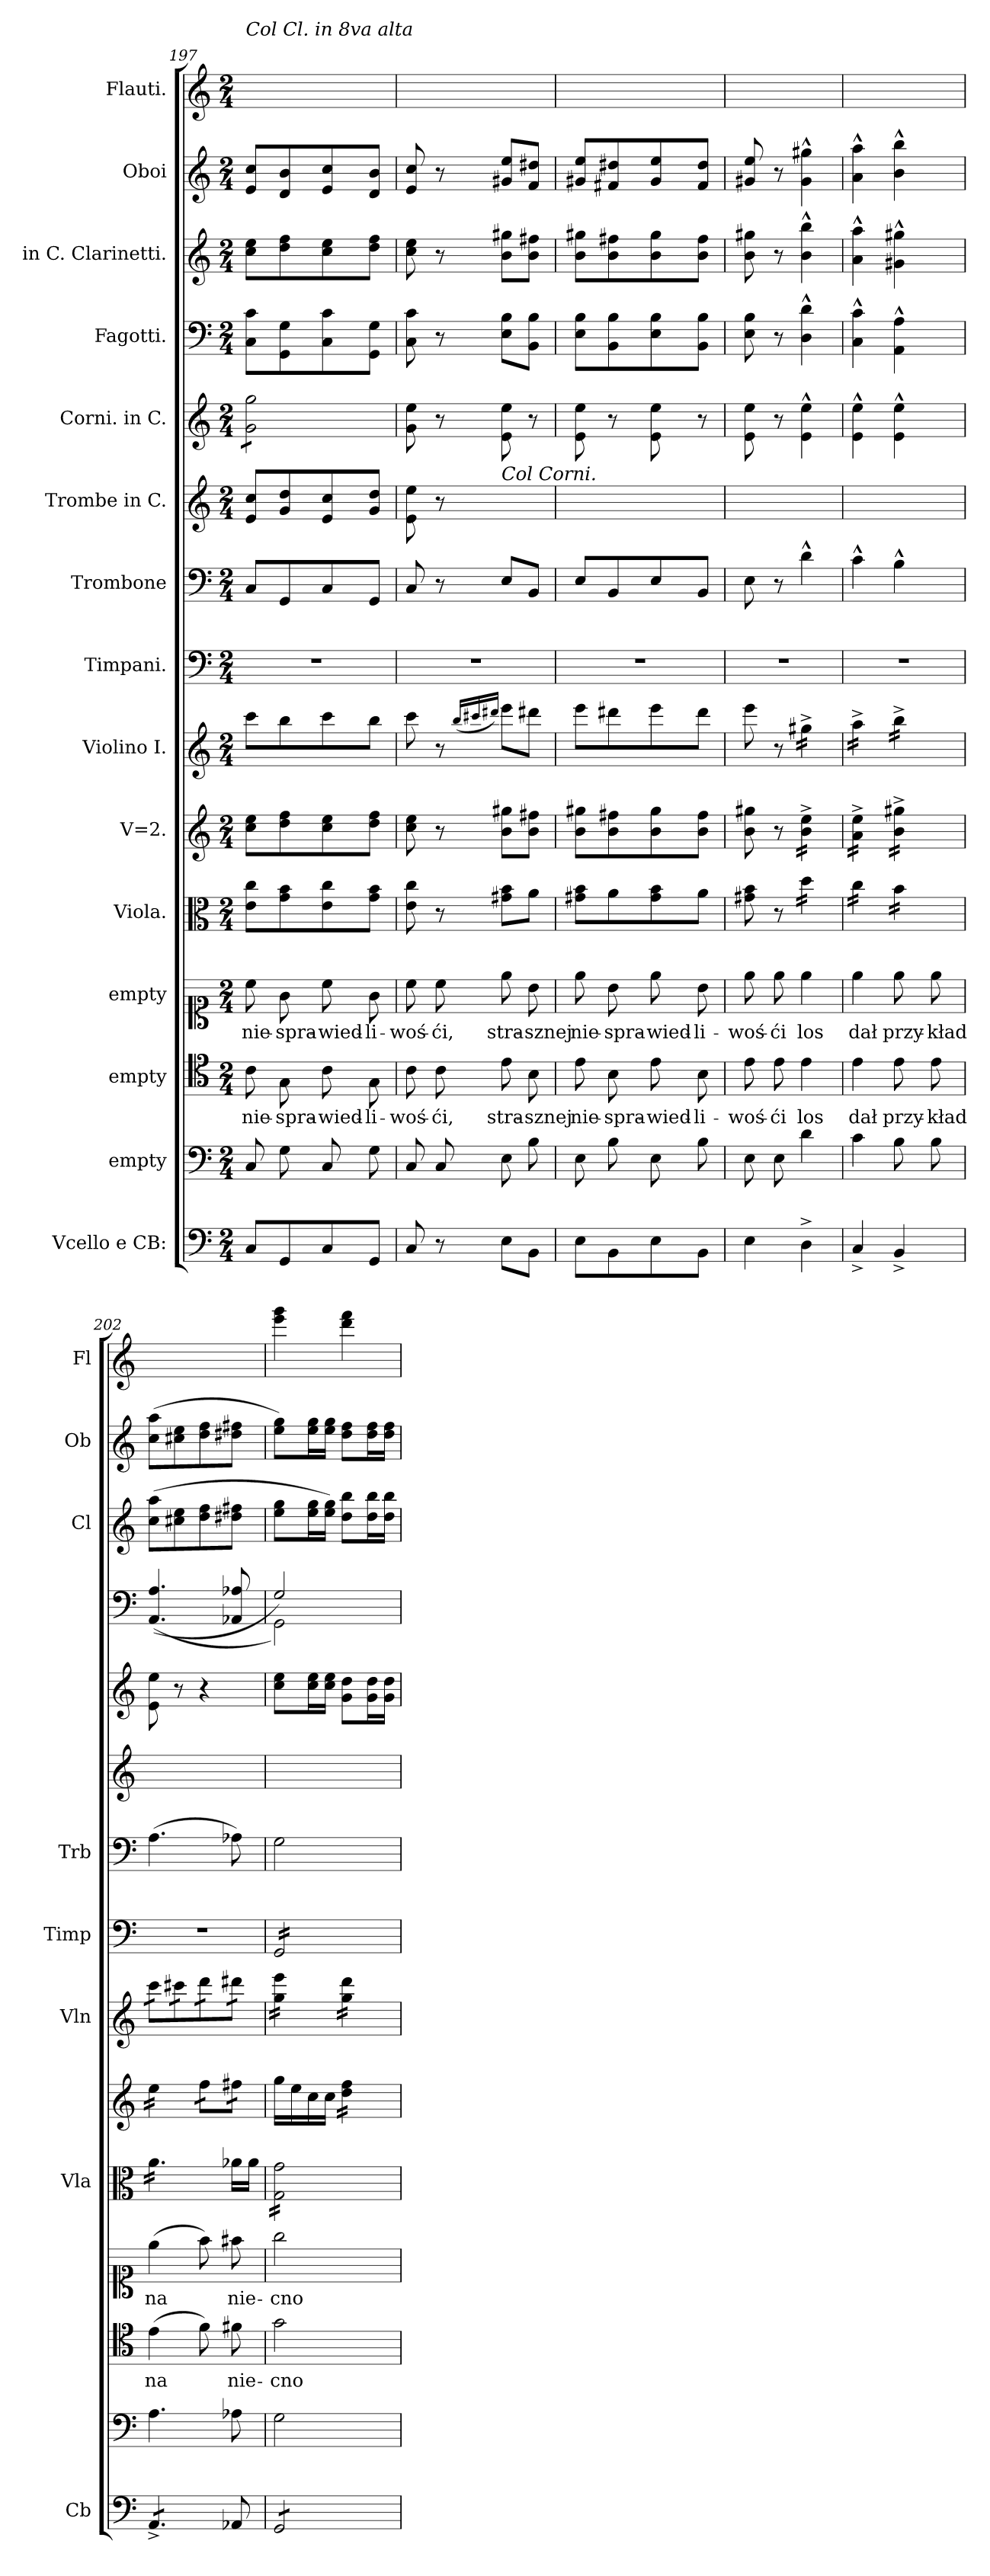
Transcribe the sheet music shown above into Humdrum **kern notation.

**kern	**kern	**kern	**text	**kern	**text	**kern	**kern	**kern	**kern	**kern	**kern	**kern	**kern	**kern	**kern	**kern
*part15	*part14	*part13	*part13	*part12	*part12	*part11	*part10	*part9	*part8	*part7	*part6	*part5	*part4	*part3	*part2	*part1
*staff15	*staff14	*staff13	*staff13	*staff12	*staff12	*staff11	*staff10	*staff9	*staff8	*staff7	*staff6	*staff5	*staff4	*staff3	*staff2	*staff1
*I"Vcello e CB:	*I"empty	*I"empty	*	*I"empty	*	*I"Viola.	*I"V=2.	*I"Violino I.	*I"Timpani.	*I"Trombone	*I"Trombe in C.	*I"Corni. in C.	*I"Fagotti.	*I"in C. Clarinetti.	*I"Oboi	*I"Flauti.
*I'Cb	*	*	*	*	*	*I'Vla	*	*I'Vln	*I'Timp	*I'Trb	*	*	*	*I'Cl	*I'Ob	*I'Fl
*clefF4	*clefF4	*clefC4	*	*clefC1	*	*clefC3	*clefG2	*clefG2	*clefF4	*clefF4	*clefG2	*clefG2	*clefF4	*clefG2	*clefG2	*clefG2
*k[]	*k[]	*k[]	*	*k[]	*	*k[]	*k[]	*k[]	*k[]	*k[]	*k[]	*k[]	*k[]	*k[]	*k[]	*k[]
*M2/4	*M2/4	*M2/4	*	*M2/4	*	*M2/4	*M2/4	*M2/4	*M2/4	*M2/4	*M2/4	*M2/4	*M2/4	*M2/4	*M2/4	*M2/4
=197	=197	=197	=197	=197	=197	=197	=197	=197	=197	=197	=197	=197	=197	=197	=197	=197
!	!	!	!	!	!	!	!	!	!	!	!	!	!	!	!	!LO:TX:a:i:t=Col Cl. in 8va alta
!	!	!	!LO:LY:i	!	!	!	!	!	!	!	!	!	!	!	!	!
*	*	*	*	*	*	*	*	*	*	*	*	*tremolo	*	*	*	*
8C/L	8C/	8c\	nie-	8cc\	nie-	8e\ 8cc\L	8cc\ 8ee\L	8ccc\L	2r	8C/L	8e/ 8cc/L	8g\ 8gg\L	8C\ 8c\L	8cc\ 8ee\L	8e/ 8cc/L	8cccyy\ 8eeeyy\L
!	!	!	!LO:LY:i	!	!	!	!	!	!	!	!	!	!	!	!	!
8GG/	8G\	8G\	-spra-	8g\	-spra-	8g\ 8b\	8dd\ 8ff\	8bb\	.	8GG/	8g/ 8dd/	8g\ 8gg\	8GG\ 8G\	8dd\ 8ff\	8d/ 8b/	8dddyy\ 8fffyy\
!	!	!	!LO:LY:i	!	!	!	!	!	!	!	!	!	!	!	!	!
8C/	8C/	8c\	-wied-	8cc\	-wied-	8e\ 8cc\	8cc\ 8ee\	8ccc\	.	8C/	8e/ 8cc/	8g\ 8gg\	8C\ 8c\	8cc\ 8ee\	8e/ 8cc/	8cccyy\ 8eeeyy\
!	!	!	!LO:LY:i	!	!	!	!	!	!	!	!	!	!	!	!	!
8GG/J	8G\	8G\	-li-	8g\	-li-	8g\ 8b\J	8dd\ 8ff\J	8bb\J	.	8GG/J	8g/ 8dd/J	8g\ 8gg\J	8GG\ 8G\J	8dd\ 8ff\J	8d/ 8b/J	8dddyy\ 8fffyy\J
*	*	*	*	*	*	*	*	*	*	*	*	*Xtremolo	*	*	*	*
=198	=198	=198	=198	=198	=198	=198	=198	=198	=198	=198	=198	=198	=198	=198	=198	=198
!	!	!	!LO:LY:i	!	!	!	!	!	!	!	!	!	!	!	!	!
8C/	8C/	8c\	-woś-	8cc\	-woś-	8e\ 8cc\	8cc\ 8ee\	8ccc\	2r	8C/	8e\ 8ee\	8g\ 8ee\	8C\ 8c\	8cc\ 8ee\	8e/ 8cc/	8cccyy\ 8eeeyy\
!	!	!	!LO:LY:i	!	!	!	!	!	!	!	!	!	!	!	!	!
8r	8C/	8c\	-ći,	8cc\	-ći,	8r	8r	8r	.	8r	8r	8r	8r	8r	8r	8ryy
.	.	.	.	.	.	.	.	(16qqbb/LL	.	.	.	.	.	.	.	.
.	.	.	.	.	.	.	.	16qqccc#X/	.	.	.	.	.	.	.	.
.	.	.	.	.	.	.	.	16qqddd#X/JJ)	.	.	.	.	.	.	.	.
!	!	!	!	!	!	!	!	!	!	!	!LO:TX:a:i:t=Col Corni.	!	!	!	!	!
!	!	!	!LO:LY:i	!	!	!	!	!	!	!	!	!	!	!	!	!
8E\L	8E\	8e\	stra-	8ee\	stra-	8g#X\ 8b\L	8b\ 8gg#X\L	8eee\L	.	8E/L	8eyy\ 8eeyy\	8e\ 8ee\	8E\ 8B\L	8b\ 8gg#X\L	8g#X/ 8ee/L	8bbyy\ 8ggg#Xyy\L
!	!	!	!LO:LY:i	!	!	!	!	!	!	!	!	!	!	!	!	!
8BB\J	8B\	8B\	-sznej	8b\	-sznej	8a\J	8b\ 8ff#X\J	8ddd#X\J	.	8BB/J	8ryy	8r	8BB\ 8B\J	8b\ 8ff#X\J	8f/ 8dd#X/J	8bbyy\ 8fff#Xyy\J
=199	=199	=199	=199	=199	=199	=199	=199	=199	=199	=199	=199	=199	=199	=199	=199	=199
!	!	!	!LO:LY:i	!	!	!	!	!	!	!	!	!	!	!	!	!
8E\L	8E\	8e\	nie-	8ee\	nie-	8g#X\ 8b\L	8b\ 8gg#X\L	8eee\L	2r	8E/L	8eyy\ 8eeyy\	8e\ 8ee\	8E\ 8B\L	8b\ 8gg#X\L	8g#X/ 8ee/L	8bbyy\ 8ggg#Xyy\L
!	!	!	!LO:LY:i	!	!	!	!	!	!	!	!	!	!	!	!	!
8BB\	8B\	8B\	-spra-	8b\	-spra-	8a\	8b\ 8ff#X\	8ddd#X\	.	8BB/	8ryy	8r	8BB\ 8B\	8b\ 8ff#X\	8f#X/ 8dd#X/	8bbyy\ 8fff#Xyy\
!	!	!	!LO:LY:i	!	!	!	!	!	!	!	!	!	!	!	!	!
8E\	8E\	8e\	-wied-	8ee\	-wied-	8g#\ 8b\	8b\ 8gg#\	8eee\	.	8E/	8eyy\ 8eeyy\	8e\ 8ee\	8E\ 8B\	8b\ 8gg#\	8g#/ 8ee/	8bbyy\ 8ggg#yy\
!	!	!	!LO:LY:i	!	!	!	!	!	!	!	!	!	!	!	!	!
8BB\J	8B\	8B\	-li-	8b\	-li-	8a\J	8b\ 8ff#\J	8ddd#\J	.	8BB/J	8ryy	8r	8BB\ 8B\J	8b\ 8ff#\J	8f#/ 8dd#/J	8bbyy\ 8fff#yy\J
=200	=200	=200	=200	=200	=200	=200	=200	=200	=200	=200	=200	=200	=200	=200	=200	=200
!	!	!	!LO:LY:i	!	!	!	!	!	!	!	!	!	!	!	!	!
4E\	8E\	8e\	-woś-	8ee\	-woś-	8g#X\ 8b\	8b\ 8gg#X\	8eee\	2r	8E\	8eyy\ 8eeyy\	8e\ 8ee\	8E\ 8B\	8b\ 8gg#X\	8g#X/ 8ee/	8bbyy\ 8ggg#Xyy\
!	!	!	!LO:LY:i	!	!	!	!	!	!	!	!	!	!	!	!	!
.	8E\	8e\	-ći	8ee\	-ći	8r	8r	8r	.	8r	8ryy	8r	8r	8r	8r	8ryy
!	!	!	!LO:LY:i	!	!	!	!	!	!	!	!	!	!	!	!	!
*	*	*	*	*	*	*tremolo	*	*	*	*	*	*	*	*	*	*
*	*	*	*	*	*	*	*tremolo	*	*	*	*	*	*	*	*	*
*	*	*	*	*	*	*	*	*tremolo	*	*	*	*	*	*	*	*
4D^\	4d\	4e\	los	4ee\	los	16dd\LL	16b^\ 16ee^\LL	16gg#X^\LL	.	4d^^\	4eyy^^\ 4eeyy^^\	4e^^\ 4ee^^\	4D^^\ 4d^^\	4b^^\ 4bb^^\	4g#^^\ 4gg#X^^\	4bbyy^^\ 4bbbyy^^\
.	.	.	.	.	.	16dd\	16b^\ 16ee^\	16gg#X^\	.	.	.	.	.	.	.	.
.	.	.	.	.	.	16dd\	16b^\ 16ee^\	16gg#X^\	.	.	.	.	.	.	.	.
.	.	.	.	.	.	16dd\JJ	16b^\ 16ee^\JJ	16gg#X^\JJ	.	.	.	.	.	.	.	.
=201	=201	=201	=201	=201	=201	=201	=201	=201	=201	=201	=201	=201	=201	=201	=201	=201
!	!	!	!LO:LY:i	!	!	!	!	!	!	!	!	!	!	!	!	!
4C^/	4c\	4e\	dał	4ee\	dał	16cc\LL	16a^\ 16ee^\LL	16aa^\LL	2r	4c^^\	4eyy^^\ 4eeyy^^\	4e^^\ 4ee^^\	4C^^\ 4c^^\	4a^^\ 4aa^^\	4a^^\ 4aa^^\	4aayy^^\ 4aaayy^^\
.	.	.	.	.	.	16cc\	16a^\ 16ee^\	16aa^\	.	.	.	.	.	.	.	.
.	.	.	.	.	.	16cc\	16a^\ 16ee^\	16aa^\	.	.	.	.	.	.	.	.
.	.	.	.	.	.	16cc\JJ	16a^\ 16ee^\JJ	16aa^\JJ	.	.	.	.	.	.	.	.
!	!	!	!LO:LY:i	!	!	!	!	!	!	!	!	!	!	!	!	!
4BB^/	8B\	8e\	przy-	8ee\	przy-	16b\LL	16b^\ 16gg#X^\LL	16bb^\LL	.	4B^^\	4eyy^^\ 4eeyy^^\	4e^^\ 4ee^^\	4AA^^\ 4A^^\	4g#X^^\ 4gg#X^^\	4b^^\ 4bb^^\	4gg#Xyy^^\ 4ggg#Xyy^^\
.	.	.	.	.	.	16b\	16b^\ 16gg#X^\	16bb^\	.	.	.	.	.	.	.	.
!	!	!	!LO:LY:i	!	!	!	!	!	!	!	!	!	!	!	!	!
.	8B\	8e\	-kład	8ee\	-kład	16b\	16b^\ 16gg#X^\	16bb^\	.	.	.	.	.	.	.	.
.	.	.	.	.	.	16b\JJ	16b^\ 16gg#X^\JJ	16bb^\JJ	.	.	.	.	.	.	.	.
=202	=202	=202	=202	=202	=202	=202	=202	=202	=202	=202	=202	=202	=202	=202	=202	=202
!	!	!	!LO:LY:i	!	!	!	!	!	!	!	!	!	!	!	!	!
*tremolo	*	*	*	*	*	*	*	*	*	*	*	*	*	*	*	*
8AA^/L	4.A\	(4e\	na	(4ee\	na	16a\LL	16ee\LL	16ccc\LL	2r	(4.A\	8eyy\ 8eeyy\	8e\ 8ee\	(>(4.AA/ 4.A/	(8cc\ 8aa\L	(8cc\ 8aa\L	8cccyy\ 8aaayy\L
.	.	.	.	.	.	16a\	16ee\	16ccc\	.	.	.	.	.	.	.	.
8AA^/	.	.	.	.	.	16a\	16ee\	16ccc#X\	.	.	8ryy	8r	.	8cc#X\ 8ee\	8cc#X\ 8ee\	8ccc#Xyy\ 8eeeyy\
.	.	.	.	.	.	16a\	16ee\JJ	16ccc#X\	.	.	.	.	.	.	.	.
8AA^/J	.	8f\)	.	8ff\)	.	16a\	16ff\LL	16ddd\	.	.	4ryy	4r	.	8dd\ 8ff\	8dd\ 8ff\	8dddyy\ 8fffyy\
*Xtremolo	*	*	*	*	*	*	*	*	*	*	*	*	*	*	*	*
.	.	.	.	.	.	16a\JJ	16ff\	16ddd\	.	.	.	.	.	.	.	.
*	*	*	*	*	*	*Xtremolo	*	*	*	*	*	*	*	*	*	*
!	!	!	!LO:LY:i	!	!	!	!	!	!	!	!	!	!	!	!	!
8AA-X/	8A-X\	8f#X\	nie-	8ff#X\	nie-	16a-X\LL	16ff#X\	16ddd#X\	.	8A-X\)	.	.	8AA-X/ 8A-X/	8dd#X\ 8ff#X\J	8dd#X\ 8ff#X\J	8ddd#Xyy\ 8fff#Xyy\J
.	.	.	.	.	.	16a-\JJ	16ff#X\JJ	16ddd#X\JJ	.	.	.	.	.	.	.	.
*	*	*	*	*	*	*	*Xtremolo	*	*	*	*	*	*	*	*	*
=203	=203	=203	=203	=203	=203	=203	=203	=203	=203	=203	=203	=203	=203	=203	=203	=203
!	!	!	!LO:LY:i	!	!	!	!	!	!	!	!	!	!	!	!	!
*	*	*	*	*	*	*	*	*	*	*	*	*	*^	*	*	*
*tremolo	*	*	*	*	*	*	*	*	*	*	*	*	*	*	*	*	*
*	*	*	*	*	*	*tremolo	*	*	*	*	*	*	*	*	*	*	*
*	*	*	*	*	*	*	*	*	*tremolo	*	*	*	*	*	*	*	*
8GG/L	2G\	2g\	-cno	2gg\	-cno-	16G\ 16g\LL	16gg\LL	16gg\ 16eee\LL	16GG/LL	2G\	8ccyy\ 8eeyy\L	8cc\ 8ee\L	2G/)	2GG\)	8ee\ 8gg\L	8ee\ 8gg\L)	4eee\ 4ggg\
.	.	.	.	.	.	16G\ 16g\	16ee\	16gg\ 16eee\	16GG/	.	.	.	.	.	.	.	.
8GG/	.	.	.	.	.	16G\ 16g\	16cc\	16gg\ 16eee\	16GG/	.	16ccyy\ 16eeyy\L	16cc\ 16ee\L	.	.	16ee\ 16gg\L	16ee\ 16gg\L	.
.	.	.	.	.	.	16G\ 16g\	16cc\JJ	16gg\ 16eee\JJ	16GG/	.	16ccyy\ 16eeyy\JJ	16cc\ 16ee\JJ	.	.	16ee\ 16gg\JJ)	16ee\ 16gg\JJ	.
*	*	*	*	*	*	*	*tremolo	*	*	*	*	*	*	*	*	*	*
8GG/	.	.	.	.	.	16G\ 16g\	16dd\ 16ff\LL	16gg\ 16ddd\LL	16GG/	.	8gyy\ 8ddyy\L	8g\ 8dd\L	.	.	8dd\ 8bb\L	8dd\ 8ff\L	4ddd\ 4fff\
.	.	.	.	.	.	16G\ 16g\	16dd\ 16ff\	16gg\ 16ddd\	16GG/	.	.	.	.	.	.	.	.
8GG/J	.	.	.	.	.	16G\ 16g\	16dd\ 16ff\	16gg\ 16ddd\	16GG/	.	16gyy\ 16ddyy\L	16g\ 16dd\L	.	.	16dd\ 16bb\L	16dd\ 16ff\L	.
*Xtremolo	*	*	*	*	*	*	*	*	*	*	*	*	*	*	*	*	*
.	.	.	.	.	.	16G\ 16g\JJ	16dd\ 16ff\JJ	16gg\ 16ddd\JJ	16GG/JJ	.	16gyy\ 16ddyy\JJ	16g\ 16dd\JJ	.	.	16dd\ 16bb\JJ	16dd\ 16ff\JJ	.
*	*	*	*	*	*	*	*	*	*Xtremolo	*	*	*	*	*	*	*	*
*	*	*	*	*	*	*	*	*Xtremolo	*	*	*	*	*	*	*	*	*
*	*	*	*	*	*	*	*Xtremolo	*	*	*	*	*	*	*	*	*	*
*	*	*	*	*	*	*Xtremolo	*	*	*	*	*	*	*	*	*	*	*
*	*	*	*	*	*	*	*	*	*	*	*	*	*v	*v	*	*	*
=	=	=	=	=	=	=	=	=	=	=	=	=	=	=	=	=
*-	*-	*-	*-	*-	*-	*-	*-	*-	*-	*-	*-	*-	*-	*-	*-	*-
